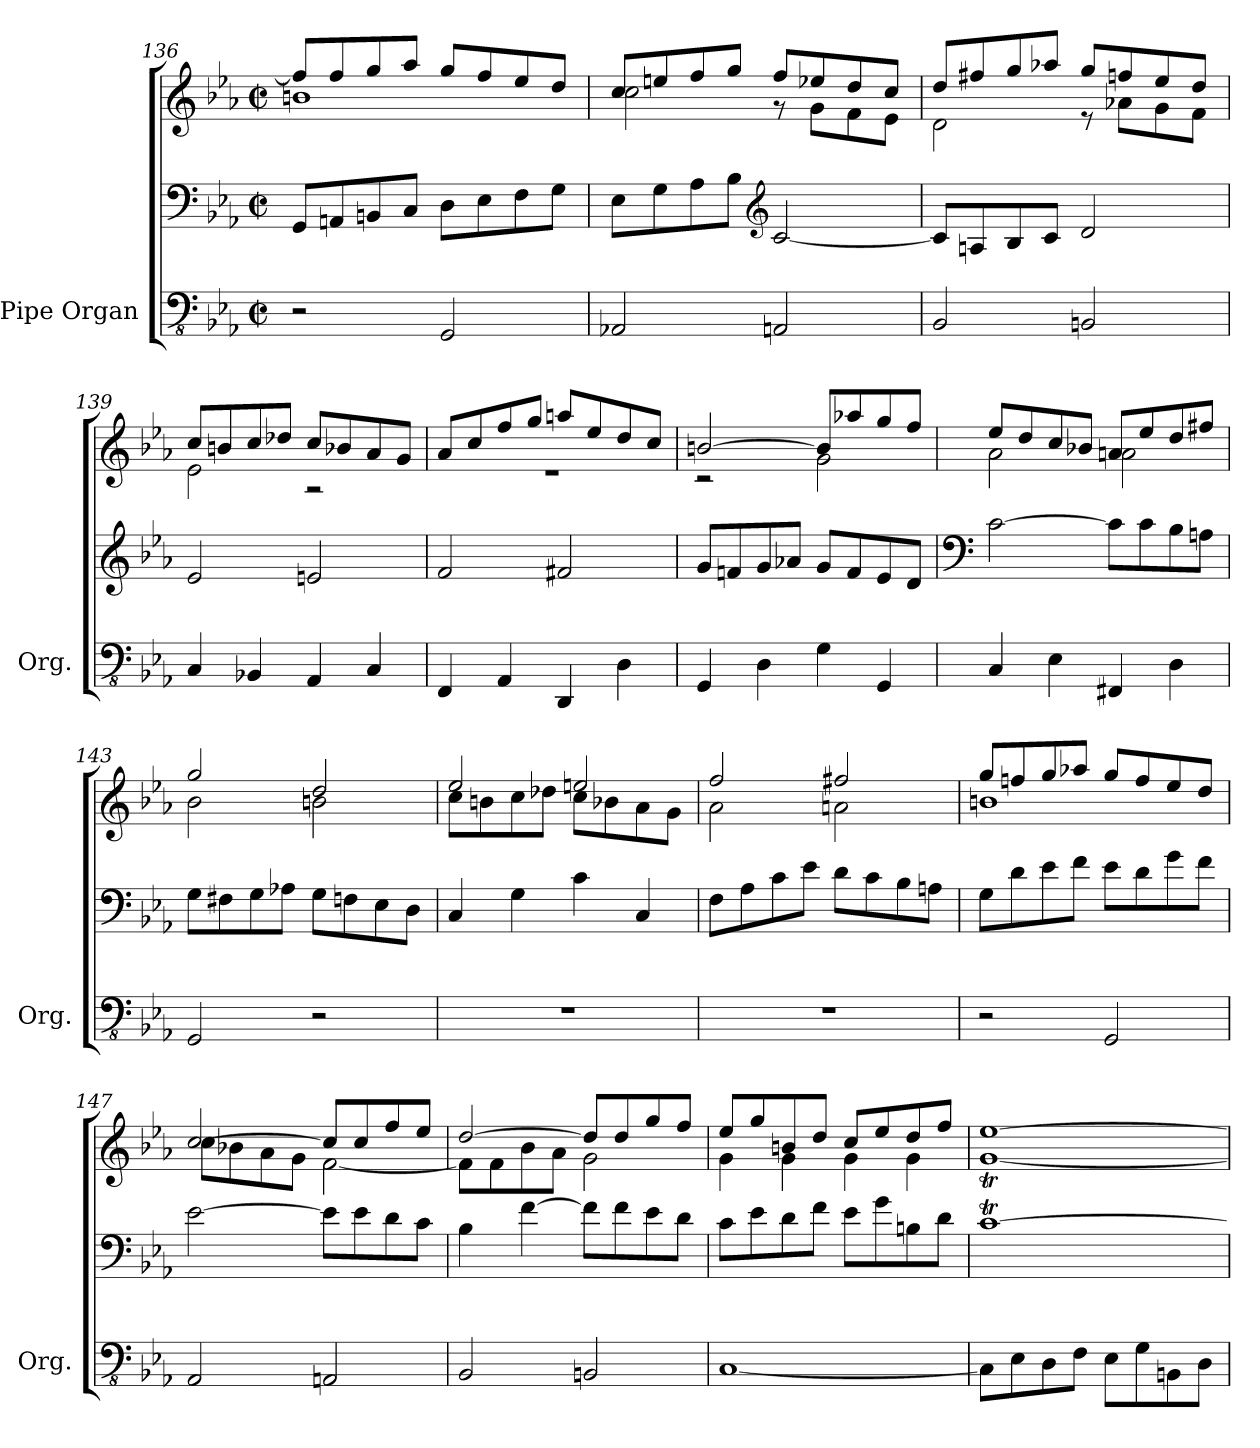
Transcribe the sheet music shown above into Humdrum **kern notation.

**kern	**kern	**kern
*part1	*part1	*part1
*staff3	*staff2	*staff1
*I"Pipe Organ	*	*
*I'Org.	*	*
*clefFv4	*clefF4	*clefG2
*k[b-e-a-]	*k[b-e-a-]	*k[b-e-a-]
*M2/2	*M2/2	*M2/2
*met(c|)	*met(c|)	*met(c|)
=136	=136	=136
*	*	*^
2r	8GG/L	8ff/L]	1bn
.	8AAn/	8ff/	.
.	8BBn/	8gg/	.
.	8C/J	8aa-/J	.
2GGG/	8D\L	8gg/L	.
.	8E-\	8ff/	.
.	8F\	8ee-/	.
.	8G\J	8dd/J	.
=137	=137	=137	=137
2AAA-X/	8E-\L	8cc/L	2cc\
.	8G\	8een/	.
.	8A-\	8ff/	.
.	8B-\J	8gg/J	.
*	*clefG2	*	*
2AAAn/	[2c/	8ff/L	8r
.	.	8ee-X/	8g\L
.	.	8dd/	8f\
.	.	8cc/J	8e-\J
=138	=138	=138	=138
2BBB-/	8c/L]	8dd/L	2d\
.	8An/	8ff#X/	.
.	8B-/	8gg/	.
.	8c/J	8aa-X/J	.
2BBBn/	2d/	8gg/L	8r
.	.	8ffn/	8a-X\L
.	.	8ee-/	8g\
.	.	8dd/J	8f\J
!!LO:LB:g=z	!!
=139	=139	=139	=139
4CC/	2e-/	8cc/L	2e-\
.	.	8bn/	.
4BBB-X/	.	8cc/	.
.	.	8dd-X/J	.
4AAA-/	2en/	8cc/L	2r
.	.	8b-X/	.
4CC/	.	8a-/	.
.	.	8g/J	.
=140	=140	=140	=140
4FFF/	2f/	8a-/L	1r
.	.	8cc/	.
4AAA-/	.	8ff/	.
.	.	8gg/J	.
4DDD/	2f#X/	8aan/L	.
.	.	8ee-/	.
4DD\	.	8dd/	.
.	.	8cc/J	.
=141	=141	=141	=141
4GGG/	8g/L	[2bn/	2r
.	8fn/	.	.
4DD\	8g/	.	.
.	8a-X/J	.	.
4GG\	8g/L	8b/L]	2g\
.	8f/	8aa-X/	.
4GGG/	8e-/	8gg/	.
.	8d/J	8ff/J	.
=142	=142	=142	=142
*	*clefF4	*	*
4CC/	[2c\	8ee-/L	2a-\
.	.	8dd/	.
4EE-\	.	8cc/	.
.	.	8b-X/J	.
4FFF#X/	8c\L]	8an/L	2a\
.	8c\	8ee-/	.
4DD\	8B-\	8dd/	.
.	8An\J	8ff#X/J	.
!!LO:LB:g=z	!!
=143	=143	=143	=143
2GGG/	8G\L	2gg/	2b-\
.	8F#X\	.	.
.	8G\	.	.
.	8A-X\J	.	.
2r	8G\L	2dd/	2bn\
.	8Fn\	.	.
.	8E-\	.	.
.	8D\J	.	.
=144	=144	=144	=144
1r	4C/	2ee-/	8cc\L
.	.	.	8bn\
.	4G\	.	8cc\
.	.	.	8dd-X\J
.	4c\	2een/	8cc\L
.	.	.	8b-X\
.	4C/	.	8a-\
.	.	.	8g\J
=145	=145	=145	=145
1r	8F\L	2ff/	2a-\
.	8A-\	.	.
.	8c\	.	.
.	8e-\J	.	.
.	8d\L	2ff#X/	2an\
.	8c\	.	.
.	8B-\	.	.
.	8An\J	.	.
=146	=146	=146	=146
2r	8G\L	8gg/L	1bn
.	8d\	8ffn/	.
.	8e-\	8gg/	.
.	8f\J	8aa-X/J	.
2GGG/	8e-\L	8gg/L	.
.	8d\	8ff/	.
.	8g\	8ee-/	.
.	8f\J	8dd/J	.
!!LO:LB:g=z	!!
=147	=147	=147	=147
2AAA-/	[2e-\	[2cc/	8cc\L
.	.	.	8b-X\
.	.	.	8a-\
.	.	.	8g\J
2AAAn/	8e-\L]	8cc/L]	[2f\
.	8e-\	8cc/	.
.	8d\	8ff/	.
.	8c\J	8ee-/J	.
=148	=148	=148	=148
2BBB-/	4B-\	[2dd/	8f\L]
.	.	.	8f\
.	[4f\	.	8b-\
.	.	.	8a-\J
2BBBn/	8f\L]	8dd/L]	2g\
.	8f\	8dd/	.
.	8e-\	8gg/	.
.	8d\J	8ff/J	.
=149	=149	=149	=149
[1CC	8c\L	8ee-/L	4g\
.	8e-\	8gg/	.
.	8d\	8bn/	4g\
.	8f\J	8dd/J	.
.	8e-\L	8cc/L	4g\
.	8g\	8ee-/	.
.	8Bn\	8dd/	4g\
.	8d\J	8ff/J	.
!!LO:PB:g=z	!!
=150	=150	=150	=150
8CC\L]	[1cT	[1ee-	[1gt
8EE-\	.	.	.
8DD\	.	.	.
8FF\J	.	.	.
8EE-\L	.	.	.
8GG\	.	.	.
8BBBn\	.	.	.
8DD\J	.	.	.
*	*	*v	*v
=	=	=
*-	*-	*-
